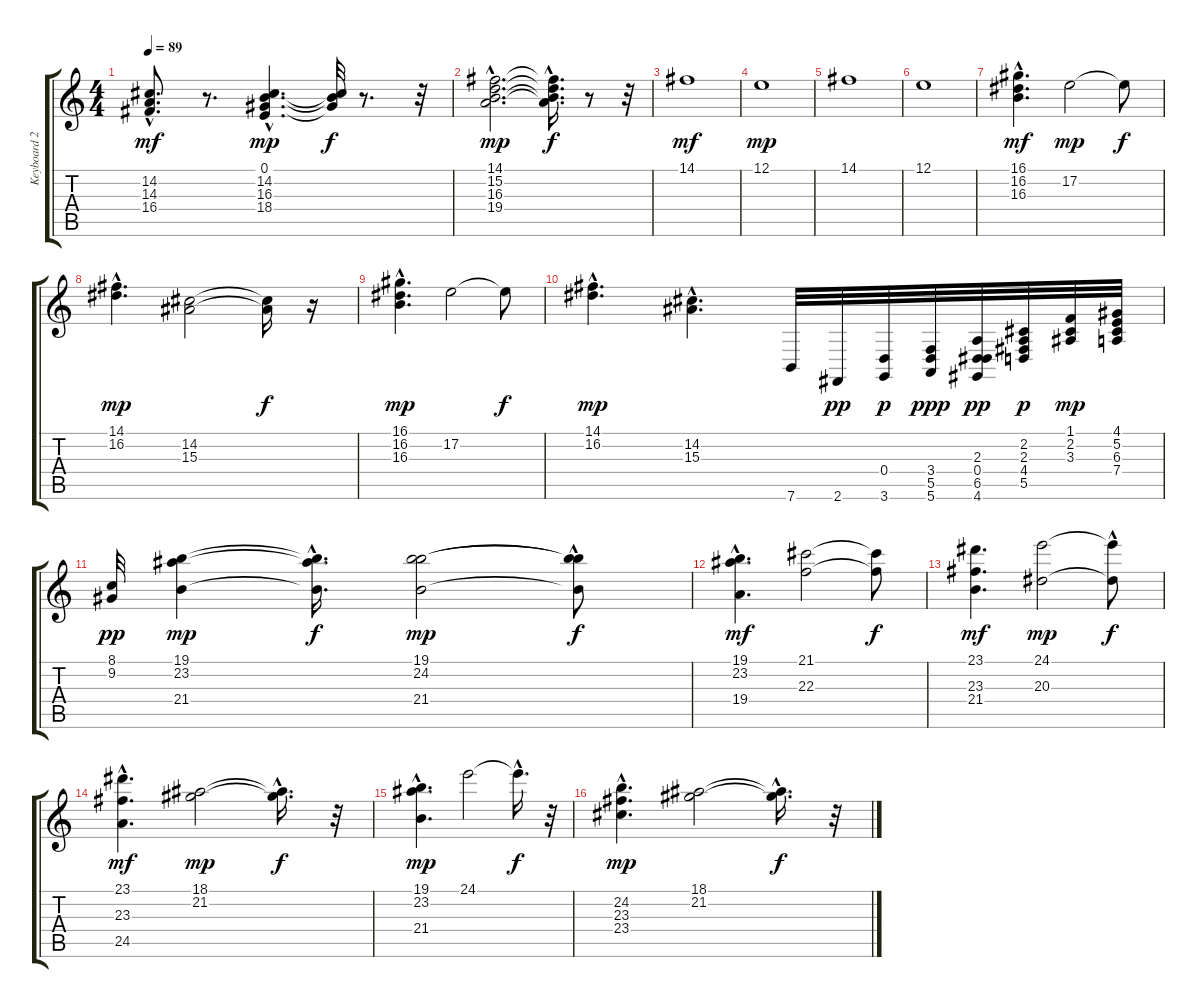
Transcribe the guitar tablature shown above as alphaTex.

\track ("Keyboard 2" "Keyboard 2") {instrument rockorgan}
\staff {score tabs}
\tuning (E4 B3 G3 D3 A2 E2) {hide}
\ts (4 4)
\tempo 89
\clef g2
\ks c
(14.2{hac} 14.3 16.4{hac}).8{d dy mf} r.8{d} (0.1{hac} 14.2{hac} 16.3{hac} 18.4{hac}).4{d dy mp} (14.2{t} 16.3{t} 18.4{t}).32{dy f} r.8{d} r.32 |
(14.1{hac} 15.2{hac} 16.3{hac} 19.4{hac}).2{d dy mp} (14.1{hac t} 15.2{t} 16.3{t} 19.4{hac t}).16{d dy f} r.8 r.32 |
14.1.1{dy mf} |
12.1.1{dy mp} |
14.1.1 |
12.1.1 |
(16.1{hac} 16.2{hac} 16.3).4{d dy mf} 17.2.2{dy mp} 17.2{t}.8{dy f} |
(14.1{hac} 16.2{hac}).4{d dy mp} (14.2 15.3).2 (14.2{t} 15.3{t}).16{dy f} r.16 |
(16.1 16.2{hac} 16.3).4{d dy mp} 17.2.2 17.2{t}.8{dy f} |
(14.1{hac} 16.2{hac}).4{d dy mp} (14.2{hac} 15.3{hac}).4{d} 7.6.32 2.6.32{dy pp} (0.4 3.6).32{dy p} (3.4 5.5 5.6).32{dy ppp} (2.3 0.4 6.5 4.6).32{dy pp} (2.2 2.3 4.4 5.5).32{dy p} (1.1 2.2 3.3).32{dy mp} (4.1 5.2 6.3 7.4).32 |
(8.1 9.2).32{dy pp} (19.1 23.2 21.4).4{dy mp} (19.1{t} 23.2{hac t} 21.4{hac t}).16{d dy f} (19.1 24.2 21.4).2{dy mp} (19.1{t} 24.2{hac t} 21.4{hac t}).8{dy f} |
(19.1 23.2{hac} 19.4{hac}).4{d dy mf} (21.1 22.3).2 (21.1{t} 22.3{t}).8{dy f} |
(23.1 23.3 21.4).4{d dy mf} (24.1 20.3).2{dy mp} (24.1{t} 20.3{hac t}).8{dy f} |
(23.1 23.3 24.5{hac}).4{d dy mf} (18.1 21.2).2{dy mp} (18.1{t} 21.2{hac t}).16{d dy f} r.32 |
(19.1{hac} 23.2{hac} 21.4{hac}).4{d dy mp} 24.1.2 24.1{hac t}.16{d dy f} r.32 |
(24.2 23.3{hac} 23.4{hac}).4{d dy mp} (18.1 21.2).2 (18.1{t} 21.2{hac t}).16{d dy f} r.32
